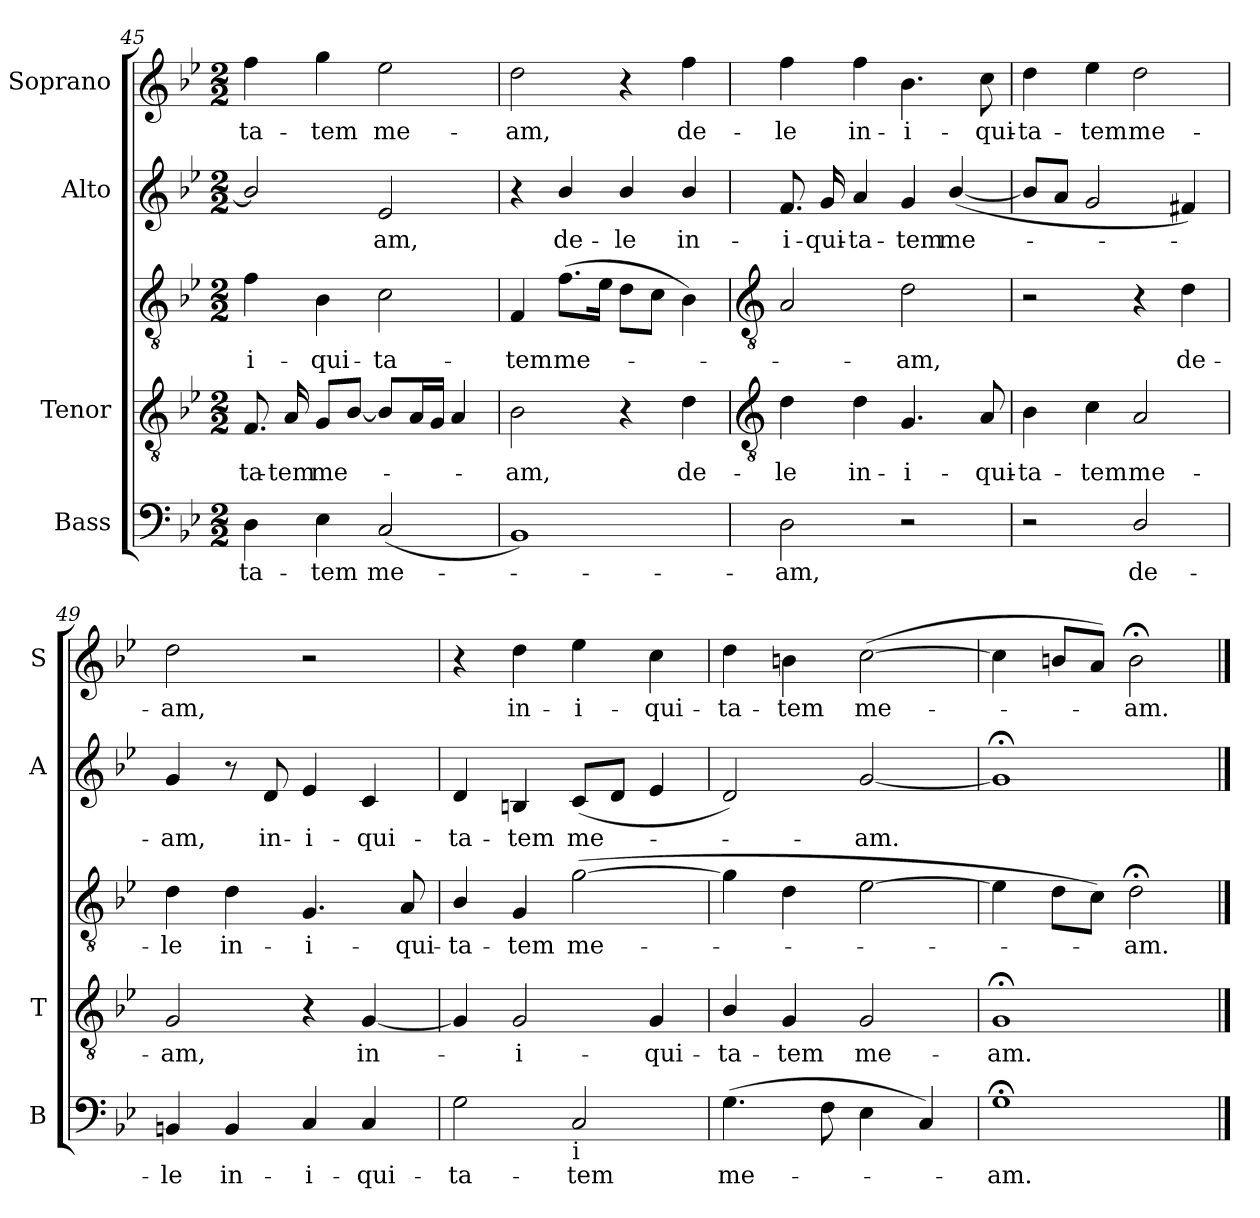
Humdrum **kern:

**kern	**text	**kern	**text	**kern	**text	**kern	**text	**kern	**text
*part4	*part4	*part3	*part3	*part3	*part3	*part2	*part2	*part1	*part1
*staff5	*staff5	*staff4	*staff4	*staff3	*staff3	*staff2	*staff2	*staff1	*staff1
*I"Bass	*	*I"Tenor	*	*	*	*I"Alto	*	*I"Soprano	*
*I'B	*	*I'T	*	*	*	*I'A	*	*I'S	*
*clefF4	*	*clefGv2	*	*clefGv2	*	*clefG2	*	*clefG2	*
*k[b-e-]	*	*k[b-e-]	*	*k[b-e-]	*	*k[b-e-]	*	*k[b-e-]	*
*B-:	*	*B-:	*	*B-:	*	*B-:	*	*B-:	*
*M2/2	*	*M2/2	*	*M2/2	*	*M2/2	*	*M2/2	*
=45	=45	=45	=45	=45	=45	=45	=45	=45	=45
!	!LO:LY:b	!	!LO:LY:b	!	!LO:LY:b	!	!	!	!LO:LY:b
4D	-ta-	8.F	-ta-	4f	-i-	2b-/]	.	4ff	-ta-
!	!	!	!LO:LY:b	!	!	!	!	!	!
.	.	16A	-tem	.	.	.	.	.	.
!	!LO:LY:b	!	!LO:LY:b	!	!LO:LY:b	!	!	!	!LO:LY:b
4E-	-tem	8GL	me-	4B-	-qui-	.	.	4gg	-tem
.	.	[8B-J	.	.	.	.	.	.	.
!	!LO:LY:b	!	!	!	!LO:LY:b	!	!LO:LY:b	!	!LO:LY:b
(<2C	me-	8B-L]	.	2c	-ta-	2e-	am,	2ee-	me-
.	.	16AL	.	.	.	.	.	.	.
.	.	16GJJ	.	.	.	.	.	.	.
.	.	4A	.	.	.	.	.	.	.
=46	=46	=46	=46	=46	=46	=46	=46	=46	=46
!	!	!	!LO:LY:b	!	!LO:LY:b	!	!	!	!LO:LY:b
1BB-)	.	2B-	am,	4F	tem	4r	.	2dd	-am,
!	!	!	!	!	!LO:LY:b	!	!LO:LY:b	!	!
.	.	.	.	(>8.fL	me-	4b-/	de-	.	.
.	.	.	.	16e-J	.	.	.	.	.
!	!	!	!	!	!	!	!LO:LY:b	!	!
.	.	4r	.	8dL	.	4b-/	-le	4r	.
.	.	.	.	8cJ	.	.	.	.	.
!	!	!	!LO:LY:b	!	!	!	!LO:LY:b	!	!LO:LY:b
.	.	4d	de-	4B-)	.	4b-/	in-	4ff	de-
!!LO:LB:g=z
=47	=47	=47	=47	=47	=47	=47	=47	=47	=47
*	*	*clefGv2	*	*clefGv2	*	*	*	*	*
!	!LO:LY:b	!	!LO:LY:b	!	!	!	!LO:LY:b	!	!LO:LY:b
2D	am,	4d	le	2A	.	8.f	-i-	4ff	-le
!	!	!	!	!	!	!	!LO:LY:b	!	!
.	.	.	.	.	.	16g	-qui-	.	.
!	!	!	!LO:LY:b	!	!	!	!LO:LY:b	!	!LO:LY:b
.	.	4d	in-	.	.	4a	-ta-	4ff	in-
!	!	!	!LO:LY:b	!	!LO:LY:b	!	!LO:LY:b	!	!LO:LY:b
2r	.	4.G	-i-	2d	-am,	4g	-tem	4.b-	-i-
!	!	!	!	!	!	!	!LO:LY:b	!	!
.	.	.	.	.	.	(<[4b-/	me-	.	.
!	!	!	!LO:LY:b	!	!	!	!	!	!LO:LY:b
.	.	8A	-qui-	.	.	.	.	8cc	-qui-
=48	=48	=48	=48	=48	=48	=48	=48	=48	=48
!	!	!	!LO:LY:b	!	!	!	!	!	!LO:LY:b
2r	.	4B-	-ta-	2r	.	8b-L]	.	4dd	-ta-
.	.	.	.	.	.	8aJ	.	.	.
!	!	!	!LO:LY:b	!	!	!	!	!	!LO:LY:b
.	.	4c	-tem	.	.	2g	.	4ee-	-tem
!	!LO:LY:b	!	!LO:LY:b	!	!	!	!	!	!LO:LY:b
2D/	de-	2A	me-	4r	.	.	.	2dd	me-
!	!	!	!	!	!LO:LY:b	!	!	!	!
.	.	.	.	4d	-de-	4f#X)	.	.	.
=49	=49	=49	=49	=49	=49	=49	=49	=49	=49
!	!LO:LY:b	!	!LO:LY:b	!	!LO:LY:b	!	!LO:LY:b	!	!LO:LY:b
4BBn	-le	2G	-am,	4d	-le	4g	am,	2dd	-am,
!	!LO:LY:b	!	!	!	!LO:LY:b	!	!	!	!
4BB	in-	.	.	4d	in-	8r	.	.	.
!	!	!	!	!	!	!	!LO:LY:b	!	!
.	.	.	.	.	.	8d	in-	.	.
!	!LO:LY:b	!	!	!	!LO:LY:b	!	!LO:LY:b	!	!
4C	-i-	4r	.	4.G	-i-	4e-	-i-	2r	.
!	!LO:LY:b	!	!LO:LY:b	!	!	!	!LO:LY:b	!	!
4C	-qui-	[4G	in-	.	.	4c	-qui-	.	.
!	!	!	!	!	!LO:LY:b	!	!	!	!
.	.	.	.	8A	-qui-	.	.	.	.
=50	=50	=50	=50	=50	=50	=50	=50	=50	=50
!	!LO:LY:b	!	!	!	!LO:LY:b	!	!LO:LY:b	!	!
2G	-ta-	4G]	.	4B-/	ta-	4d	-ta-	4r	.
!	!	!	!LO:LY:b	!	!LO:LY:b	!	!LO:LY:b	!	!LO:LY:b
.	.	2G	i-	4G	-tem	4Bn	-tem	4dd	in-
!LO:TX:b:t=i	!	!	!	!	!	!	!	!	!
!	!LO:LY:b	!	!	!	!LO:LY:b	!	!LO:LY:b	!	!LO:LY:b
2C	-tem	.	.	(>[2g	me-	(<8cL	me-	4ee-	-i-
.	.	.	.	.	.	8dJ	.	.	.
!	!	!	!LO:LY:b	!	!	!	!	!	!LO:LY:b
.	.	4G	-qui-	.	.	4e-	.	4cc	-qui-
=51	=51	=51	=51	=51	=51	=51	=51	=51	=51
!	!LO:LY:b	!	!LO:LY:b	!	!	!	!	!	!LO:LY:b
(>4.G	me-	4B-/	-ta-	4g]	.	2d)	.	4dd	-ta-
!	!	!	!LO:LY:b	!	!	!	!	!	!LO:LY:b
.	.	4G	-tem	4d	.	.	.	4bn	-tem
8F\	.	.	.	.	.	.	.	.	.
!	!	!	!LO:LY:b	!	!	!	!LO:LY:b	!	!LO:LY:b
4E-	.	2G	me-	[2e-	.	[2g	am.	(<[2cc	me-
4C)	.	.	.	.	.	.	.	.	.
=52	=52	=52	=52	=52	=52	=52	=52	=52	=52
!	!LO:LY:b	!	!LO:LY:b	!	!	!	!	!	!
1G;<	am.	1G;<	am.	4e-]	.	1g;<]	.	4cc]	.
.	.	.	.	8dL	.	.	.	8bnL	.
.	.	.	.	8cJ)	.	.	.	8aJ)	.
!	!	!	!	!	!LO:LY:b	!	!	!	!LO:LY:b
.	.	.	.	2d;<	-am.	.	.	2b;<	am.
==	==	==	==	==	==	==	==	==	==
*-	*-	*-	*-	*-	*-	*-	*-	*-	*-
